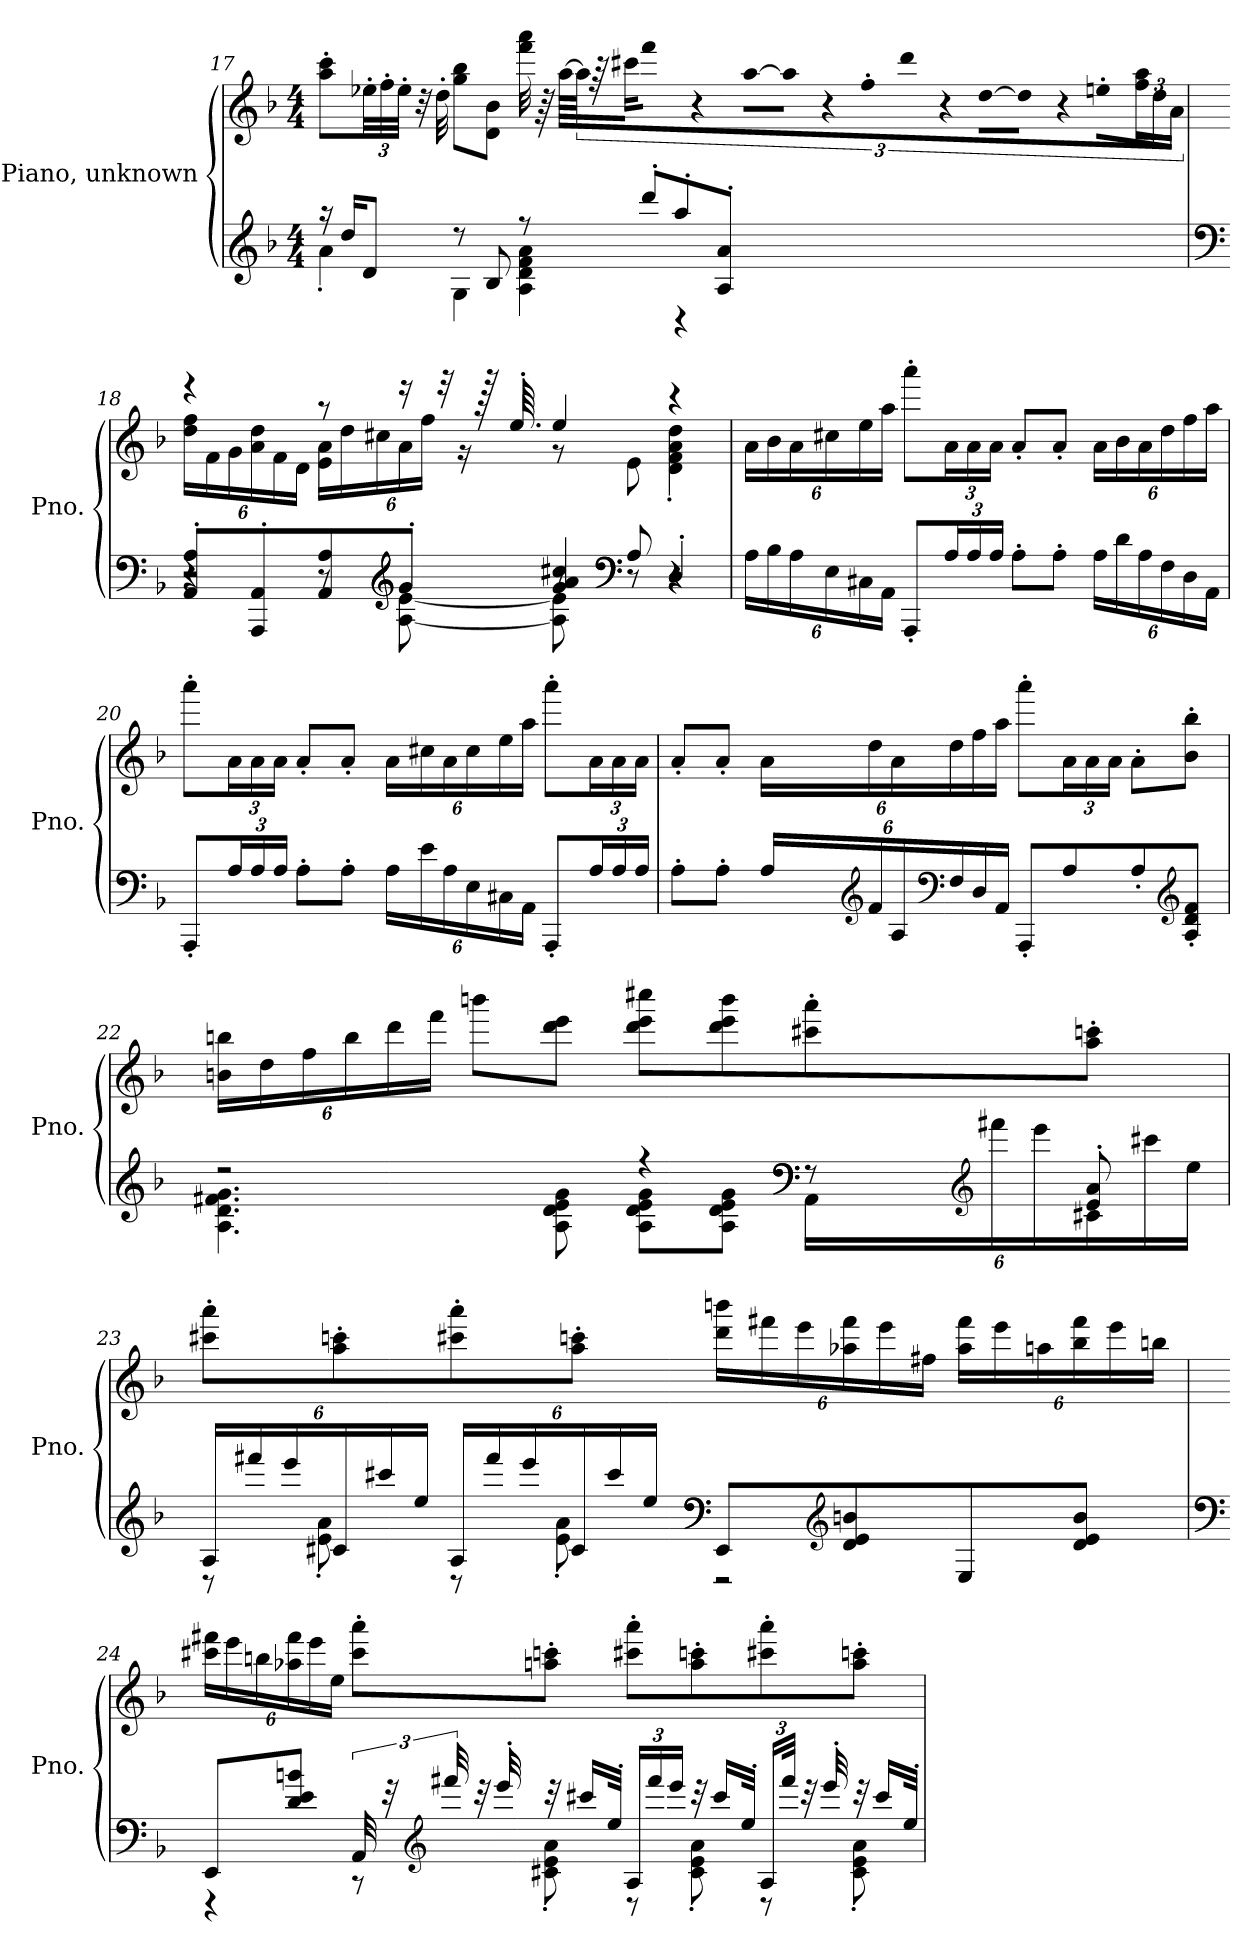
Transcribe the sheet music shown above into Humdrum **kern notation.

**kern	**kern
*part1	*part1
*staff2	*staff1
*I"Piano, unknown	*
*I'Pno.	*
!!LO:LB:g=z
*clefG2	*clefG2
*k[b-]	*k[b-]
*M4/4	*M4/4
=17	=17
*^	*
16r	4a'\	8aa\' 8ccc\'L
16dd/KL	.	.
*	*	*Xbrackettup
8d/J	.	48ee-X'\LL
.	.	48ff'\
.	.	48ee-'\JJJ
.	.	32r
.	.	32dd'\
8r	4G\	8gg\ 8bb-\L
8B-/	.	8d\ 8b-\J
8r	4A\ 4d\ 4f\ 4a\	32fff\ 32aaa\
.	.	64r
.	.	[64aa\LLLL
*	*	*brackettup
.	.	96aa\JJJJ]
.	.	96r
.	.	24ccc#X\LL
8ddd'/L	.	32fff\JJk
.	.	64r
.	.	[64aa\LLLL
.	.	64aa\JJJJ]
.	.	64r
.	.	32ff'\
8aa'/	4r	32ddd\
.	.	64r
.	.	[64dd\LLLL
.	.	64dd\JJJJ]
.	.	64r
.	.	32een'\KLL
*	*	*Xbrackettup
8A/' 8a/'J	.	24ff\ 24aa\
.	.	24dd\
.	.	24a\JJ
*v	*v	*
!!LO:LB:g=z
=18	=18
*clefF4	*
*^	*^
*	*^	*	*
2r	4r	8AA/' 8A/'L	4r	24dd\ 24ff\LL
.	.	.	.	24f\
.	.	.	.	24g\
.	.	8AAA/' 8AA/'	.	24a\ 24dd\
.	.	.	.	24f\
.	.	.	.	24d\JJ
.	8r	8AA/ 8A/	8r	24e\ 24a\LL
.	.	.	.	24dd\
.	.	.	.	24cc#X\
*clefG2	*	*	*	*
*	*	*	*	*brackettup
.	[8A\ [8e\	8g'/J	16r	24a\
.	.	.	.	24ff\JJ
.	.	.	32r	.
.	.	.	.	24r
.	.	.	128r	.
.	.	.	64.ee'/	.
4g/ 4a/ 4cc#X/	8A\] 8e\]	8r	4ee/	8r
*clefF4	*	*	*	*
.	8r	8A/	.	8e\
4r	4r	4D'/	4r	4d\' 4f\' 4a\' 4dd\'
*v	*v	*v	*	*
*	*v	*v
=19	=19
*Xbrackettup	*Xbrackettup
24A\LL	24a\LL
24B-\	24b-\
24A\	24a\
24E\	24cc#X\
24C#X\	24ee\
24AA\JJ	24aa\JJ
8AAA'/L	8aaa'\L
24A/L	24a\L
24A/	24a\
24A/JJ	24a\JJ
8A'\L	8a'/L
8A'\J	8a'/J
24A\LL	24a\LL
24d\	24b-\
24A\	24a\
24F\	24dd\
24D\	24ff\
24AA\JJ	24aa\JJ
!!LO:LB:g=z
=20	=20
8AAA'/L	8aaa'\L
24A/L	24a\L
24A/	24a\
24A/JJ	24a\JJ
8A'\L	8a'/L
8A'\J	8a'/J
24A\LL	24a\LL
24e\	24cc#X\
24A\	24a\
24E\	24cc#\
24C#X\	24ee\
24AA\JJ	24aa\JJ
8AAA'/L	8aaa'\L
24A/L	24a\L
24A/	24a\
24A/JJ	24a\JJ
=21	=21
8A'\L	8a'/L
8A'\J	8a'/J
24A/LL	24a\LL
*clefG2	*
24f/	24dd\
24A/	24a\
*clefF4	*
24F/	24dd\
24D/	24ff\
24AA/JJ	24aa\JJ
8AAA'/L	8aaa'\L
8A/	24a\L
.	24a\
.	24a\JJ
8A'/	8a'\L
*clefG2	*
8A/' 8d/' 8f/'J	8b-\' 8bb-\'J
!!LO:LB:g=z
=22	=22
*^	*
2r	4.A\ 4.d\ 4.f#X\ 4.g\	24bn\ 24bbn\LL
.	.	24dd\
.	.	24ff\
.	.	24bb\
.	.	24ddd\
.	.	24fff\JJ
.	.	8bbbn\L
.	8A\ 8d\ 8e\ 8g\	8ddd\ 8eee\J
4r	8A\ 8d\ 8e\ 8g\L	8ddd\ 8eee\ 8cccc#X\L
.	8A\ 8d\ 8e\ 8g\J	8ddd\ 8eee\ 8bbb\
*clefF4	*	*
8r	24AA\LL	8ccc#X\' 8aaa\'
*clefG2	*	*
.	24fff#X\	.
.	24eee\	.
8e/' 8a/'	24c#X\	8aa\' 8cccn\'J
.	24ccc#X\	.
.	24ee\JJ	.
!!LO:LB:g=z
=23	=23	=23
24A/LL	8r	8ccc#X\' 8aaa\'L
24fff#X/	.	.
24eee/	.	.
24c#X/	8e\' 8a\'	8aa\' 8cccn\'
24ccc#X/	.	.
24ee/JJ	.	.
24A/LL	8r	8ccc#X\' 8aaa\'
24fff#/	.	.
24eee/	.	.
24c#/	8e\' 8a\'	8aa\' 8cccn\'J
24ccc#/	.	.
24ee/JJ	.	.
*clefF4	*	*
8EE/L	2r	24ddd\ 24bbbn\LL
.	.	24fff#X\
.	.	24eee\
*clefG2	*	*
8d/ 8e/ 8bn/	.	24aa-X\ 24fff#\
.	.	24eee\
.	.	24ff#X\JJ
8E/	.	24aa-\ 24fff#\LL
.	.	24eee\
.	.	24aan\
8d/ 8e/ 8b/J	.	24bb-\ 24fff#\
.	.	24eee\
.	.	24bbn\JJ
!!LO:PB:g=z
=24	=24	=24
*clefF4	*	*
8EE/L	4r	24ccc#X\ 24fff#X\LL
.	.	24eee\
.	.	24bbn\
8d/ 8e/ 8bn/J	.	24aa-X\ 24fff#\
.	.	24eee\
.	.	24ee\JJ
*brackettup	*	*
48AA/	8r	8ccc#\' 8aaa\'L
48r	.	.
*clefG2	*	*
48fff#X/	.	.
32r	.	.
32eee'/	.	.
32r	8c#X\' 8e\' 8a\'	8aan\' 8cccn\'J
16ccc#X/LL	.	.
32ee'/JJk	.	.
*Xbrackettup	*	*
24A/LL	8r	8ccc#X\' 8aaa\'L
24fff#/	.	.
24eee/JJ	.	.
32r	8c#\' 8e\' 8a\'	8aa\' 8cccn\'
16ccc#/LL	.	.
32ee'/JJk	.	.
24A/LL	8r	8ccc#X\' 8aaa\'
48fff#/JJk	.	.
32r	.	.
32eee'/	.	.
32r	8c#\' 8e\' 8a\'	8aa\' 8cccn\'J
16ccc#/LL	.	.
32ee'/JJk	.	.
*v	*v	*
=	=
*-	*-
